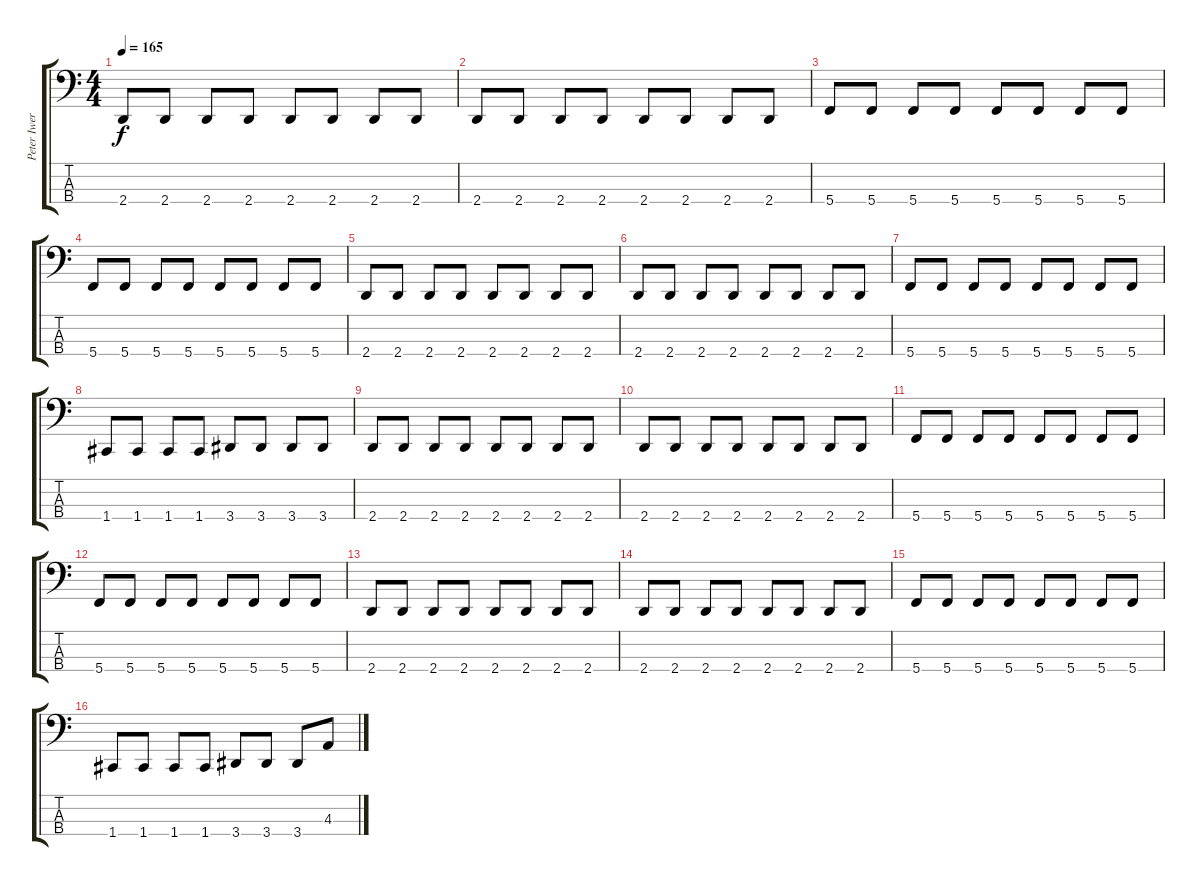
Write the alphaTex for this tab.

\track ("Peter Iwers" "Peter Iwer") {instrument electricbassfinger}
\staff {score tabs}
\tuning (Eb2 Bb1 F1 C1) {hide}
\ts (4 4)
\tempo 165
\clef f4
\ks c
2.4.8{dy f} 2.4.8 2.4.8 2.4.8 2.4.8 2.4.8 2.4.8 2.4.8 |
2.4.8 2.4.8 2.4.8 2.4.8 2.4.8 2.4.8 2.4.8 2.4.8 |
5.4.8 5.4.8 5.4.8 5.4.8 5.4.8 5.4.8 5.4.8 5.4.8 |
5.4.8 5.4.8 5.4.8 5.4.8 5.4.8 5.4.8 5.4.8 5.4.8 |
2.4.8 2.4.8 2.4.8 2.4.8 2.4.8 2.4.8 2.4.8 2.4.8 |
2.4.8 2.4.8 2.4.8 2.4.8 2.4.8 2.4.8 2.4.8 2.4.8 |
5.4.8 5.4.8 5.4.8 5.4.8 5.4.8 5.4.8 5.4.8 5.4.8 |
1.4.8 1.4.8 1.4.8 1.4.8 3.4.8 3.4.8 3.4.8 3.4.8 |
2.4.8 2.4.8 2.4.8 2.4.8 2.4.8 2.4.8 2.4.8 2.4.8 |
2.4.8 2.4.8 2.4.8 2.4.8 2.4.8 2.4.8 2.4.8 2.4.8 |
5.4.8 5.4.8 5.4.8 5.4.8 5.4.8 5.4.8 5.4.8 5.4.8 |
5.4.8 5.4.8 5.4.8 5.4.8 5.4.8 5.4.8 5.4.8 5.4.8 |
2.4.8 2.4.8 2.4.8 2.4.8 2.4.8 2.4.8 2.4.8 2.4.8 |
2.4.8 2.4.8 2.4.8 2.4.8 2.4.8 2.4.8 2.4.8 2.4.8 |
5.4.8 5.4.8 5.4.8 5.4.8 5.4.8 5.4.8 5.4.8 5.4.8 |
1.4.8 1.4.8 1.4.8 1.4.8 3.4.8 3.4.8 3.4.8 4.3.8
